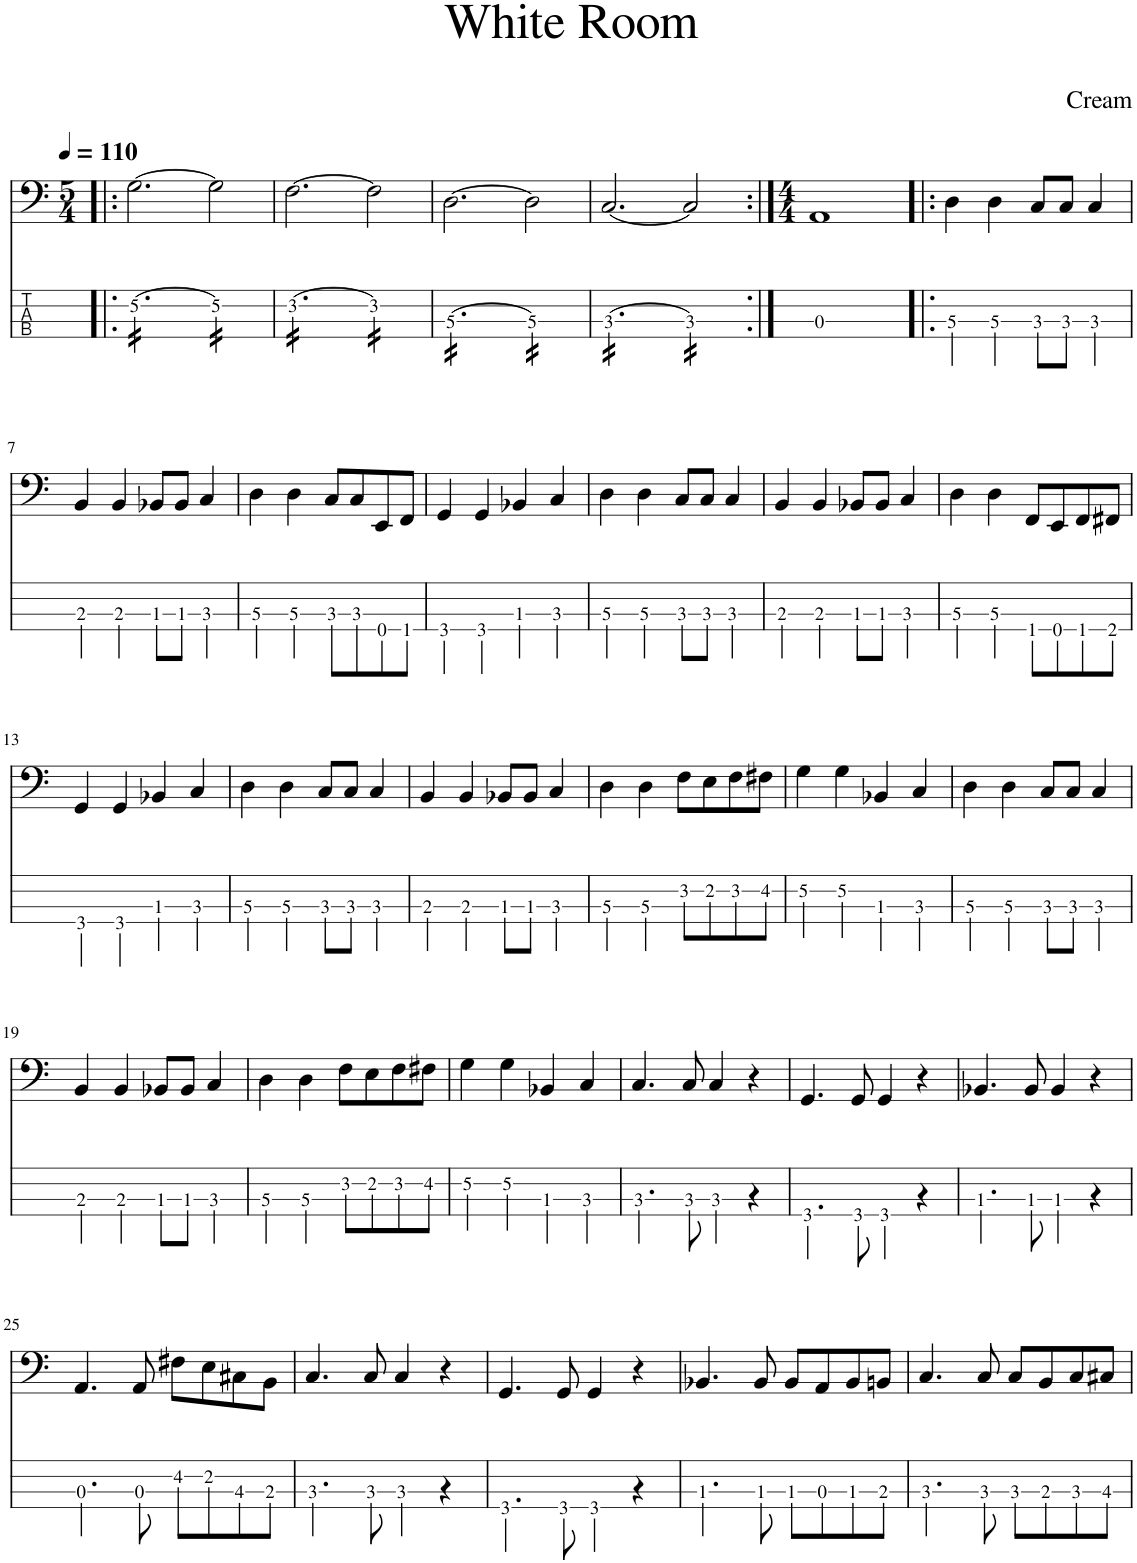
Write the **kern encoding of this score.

**kern	**kern
*part1	*part1
*staff2	*staff1
*I"Electric Bass	*
*I'El. B.	*
*stria4	*
*	*clefF4
*Trd7c12	*Trd7c12
*k[]	*k[]
*M5/4	*M5/4
*MM110	*MM110
=1!|:	=1!|:
[2.G\	[2.G\
2G\]	2G\]
=2	=2
[2.F\	[2.F\
2F\]	2F\]
=3	=3
[2.D\	[2.D\
2D\]	2D\]
=4	=4
[2.C\	[2.C/
2C\]	2C/]
=5:|!	=5:|!
*M4/4	*M4/4
1AA	1AA
=6!|:	=6!|:
4D\	4D\
4D\	4D\
8C\L	8C/L
8C\J	8C/J
4C\	4C/
!!LO:LB:g=z
=7	=7
4BB\	4BB/
4BB\	4BB/
8BB-\L	8BB-X/L
8BB-\J	8BB-/J
4C\	4C/
=8	=8
4D\	4D\
4D\	4D\
8C\L	8C/L
8C\	8C/
8EE\	8EE/
8FF\J	8FF/J
=9	=9
4GG\	4GG/
4GG\	4GG/
4BB-\	4BB-X/
4C\	4C/
=10	=10
4D\	4D\
4D\	4D\
8C\L	8C/L
8C\J	8C/J
4C\	4C/
=11	=11
4BB\	4BB/
4BB\	4BB/
8BB-\L	8BB-X/L
8BB-\J	8BB-/J
4C\	4C/
=12	=12
4D\	4D\
4D\	4D\
8FF\L	8FF/L
8EE\	8EE/
8FF\	8FF/
8FF#\J	8FF#X/J
!!LO:LB:g=z
=13	=13
4GG\	4GG/
4GG\	4GG/
4BB-\	4BB-X/
4C\	4C/
=14	=14
4D\	4D\
4D\	4D\
8C\L	8C/L
8C\J	8C/J
4C\	4C/
=15	=15
4BB\	4BB/
4BB\	4BB/
8BB-\L	8BB-X/L
8BB-\J	8BB-/J
4C\	4C/
=16	=16
4D\	4D\
4D\	4D\
8F\L	8F\L
8E\	8E\
8F\	8F\
8F#\J	8F#X\J
=17	=17
4G\	4G\
4G\	4G\
4BB-\	4BB-X/
4C\	4C/
=18	=18
4D\	4D\
4D\	4D\
8C\L	8C/L
8C\J	8C/J
4C\	4C/
!!LO:LB:g=z
=19	=19
4BB\	4BB/
4BB\	4BB/
8BB-\L	8BB-X/L
8BB-\J	8BB-/J
4C\	4C/
=20	=20
4D\	4D\
4D\	4D\
8F\L	8F\L
8E\	8E\
8F\	8F\
8F#\J	8F#X\J
=21	=21
4G\	4G\
4G\	4G\
4BB-\	4BB-X/
4C\	4C/
=22	=22
4.C\	4.C/
8C\	8C/
4C\	4C/
4r	4r
=23	=23
4.GG\	4.GG/
8GG\	8GG/
4GG\	4GG/
4r	4r
=24	=24
4.BB-\	4.BB-X/
8BB-\	8BB-/
4BB-\	4BB-/
4r	4r
!!LO:LB:g=z
=25	=25
4.AA\	4.AA/
8AA\	8AA/
8F#\L	8F#X\L
8E\	8E\
8C#\	8C#X\
8BB\J	8BB\J
=26	=26
4.C\	4.C/
8C\	8C/
4C\	4C/
4r	4r
=27	=27
4.GG\	4.GG/
8GG\	8GG/
4GG\	4GG/
4r	4r
=28	=28
4.BB-\	4.BB-X/
8BB-\	8BB-/
8BB-\L	8BB-/L
8AA\	8AA/
8BB-\	8BB-/
8BB\J	8BBn/J
=29	=29
4.C\	4.C/
8C\	8C/
8C\L	8C/L
8BB\	8BB/
8C\	8C/
8C#\J	8C#X/J
=	=
*-	*-
